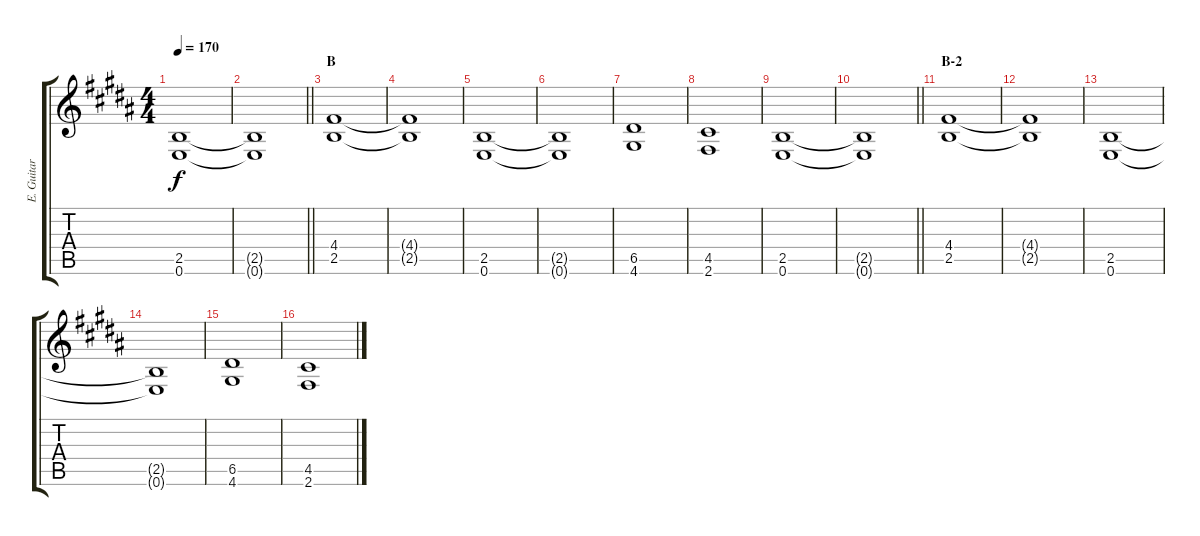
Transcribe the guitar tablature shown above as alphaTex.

\track ("E. Guitar II" "E. Guitar ") {instrument overdrivenguitar}
\staff {score tabs}
\tuning (E4 B3 G3 D3 A2 E2) {hide}
\ts (4 4)
\tempo 170
\clef g2
\ks b
(2.5 0.6).1{dy f} |
\barLineRight lightlight
(2.5{t} 0.6{t}).1 |
\section ("" "B")
(4.4 2.5).1 |
(4.4{t} 2.5{t}).1 |
(2.5 0.6).1 |
(2.5{t} 0.6{t}).1 |
(6.5 4.6).1 |
(4.5 2.6).1 |
(2.5 0.6).1 |
\barLineRight lightlight
(2.5{t} 0.6{t}).1 |
\section ("" "B-2")
(4.4 2.5).1 |
(4.4{t} 2.5{t}).1 |
(2.5 0.6).1 |
(2.5{t} 0.6{t}).1 |
(6.5 4.6).1 |
(4.5 2.6).1
